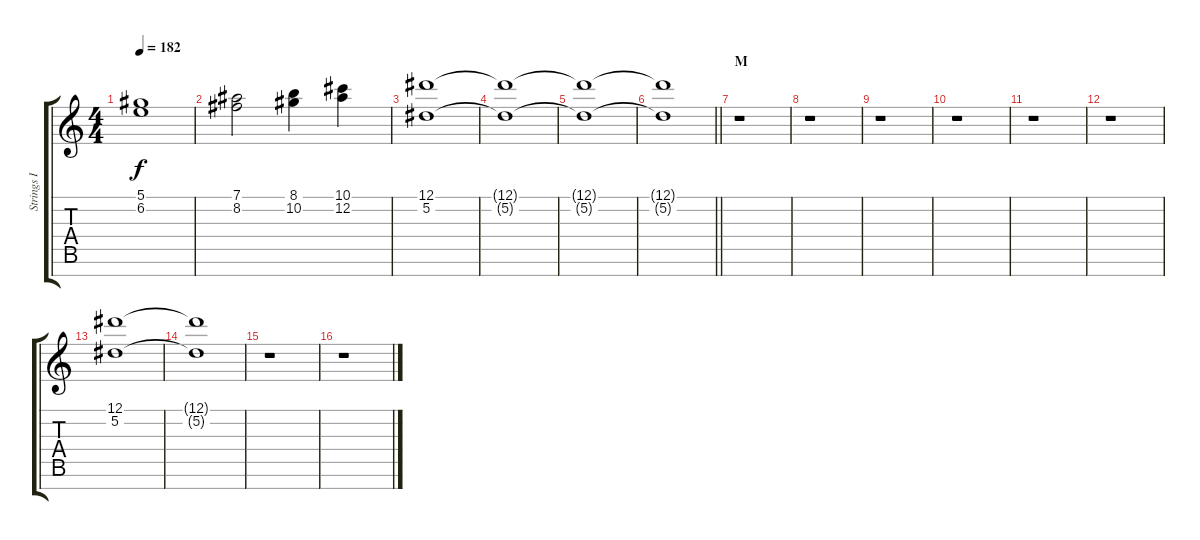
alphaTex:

\track ("Strings I" "Strings I") {instrument stringensemble1}
\staff {score tabs}
\tuning (Eb5 Bb4 Gb4 Db4 Ab3 Eb3 Bb2) {hide}
\ts (4 4)
\tempo 182
\clef g2
\ks c
(5.1 6.2).1{dy f} |
(7.1 8.2).2 (8.1 10.2).4 (10.1 12.2).4 |
(12.1 5.2).1 |
(12.1{t} 5.2{t}).1 |
(12.1{t} 5.2{t}).1 |
\barLineRight lightlight
(12.1{t} 5.2{t}).1 |
\section ("" "M")
r.1 |
r.1 |
r.1 |
r.1 |
r.1 |
r.1 |
(12.1 5.2).1 |
(12.1{t} 5.2{t}).1 |
r.1 |
r.1
